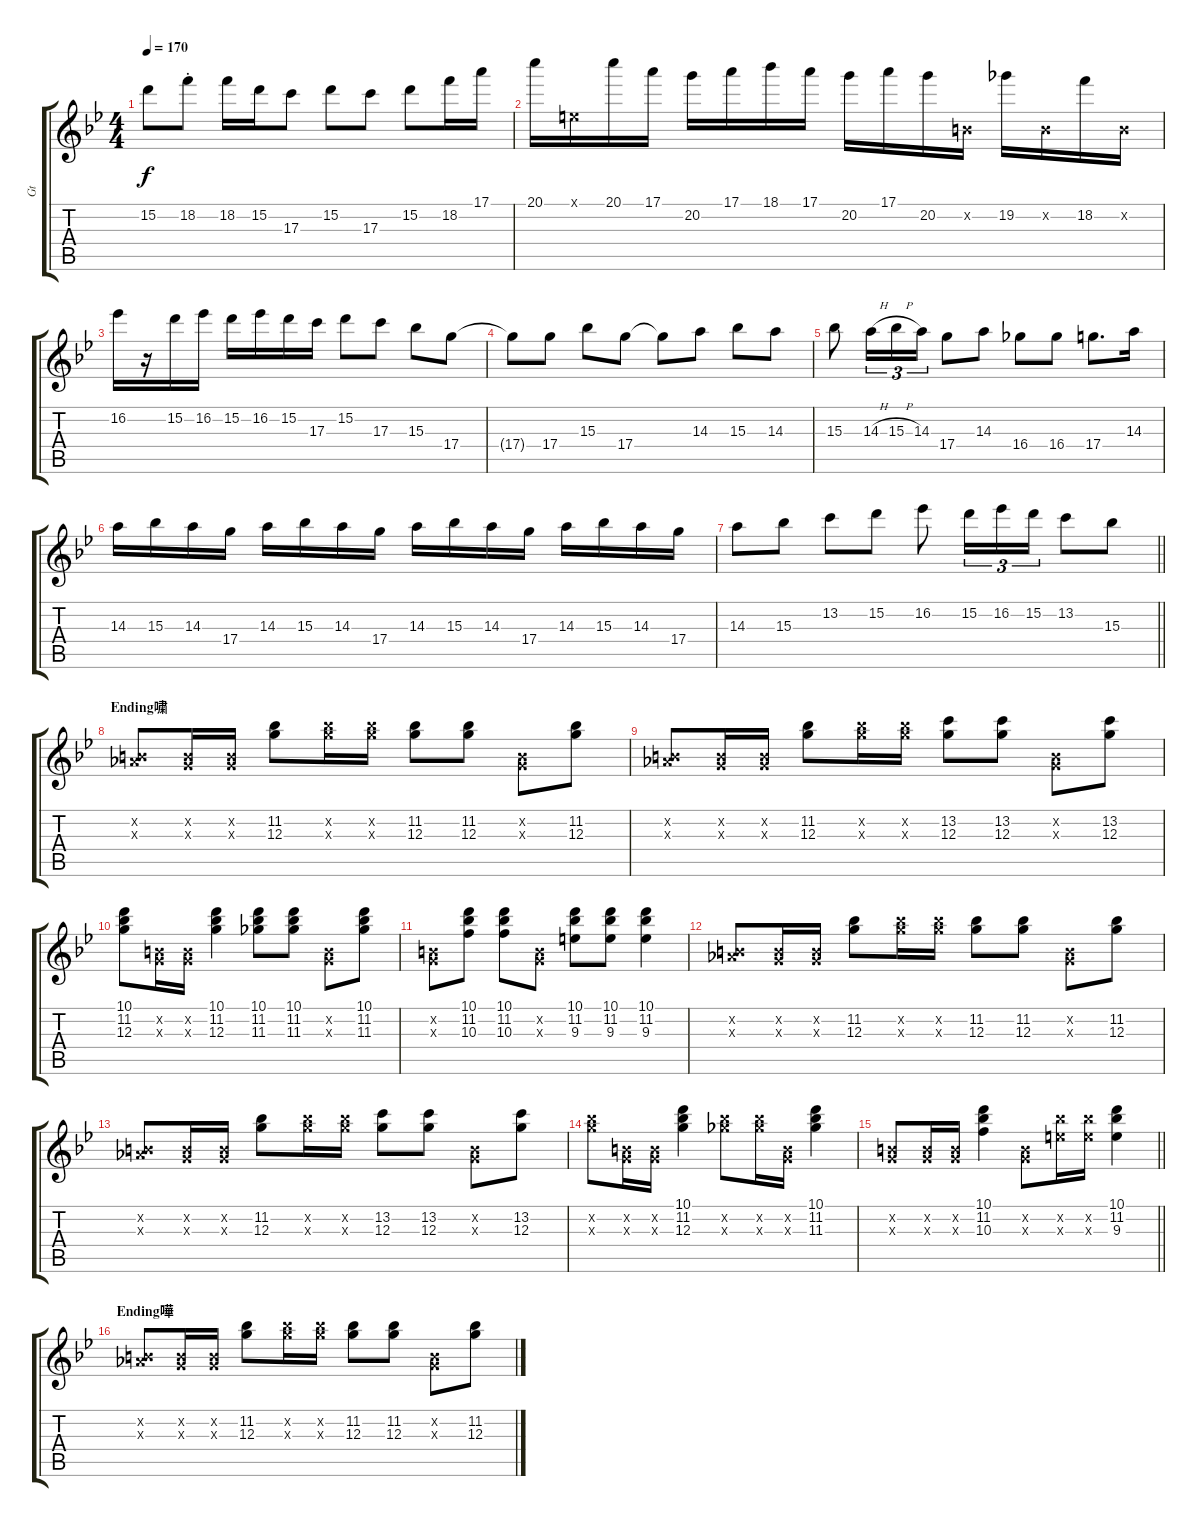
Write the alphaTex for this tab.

\track ("Gt" "Gt") {instrument distortionguitar}
\staff {score tabs}
\tuning (E4 B3 G3 D3 A2 E2) {hide}
\ts (4 4)
\tempo 170
\clef g2
\ks bb
15.2.8{dy f} 18.2{st}.8 18.2.16 15.2.16 17.3.8 15.2.8 17.3.8 15.2.8 18.2.16 17.1.16 |
20.1.16 0.1{x}.16 20.1.16 17.1.16 20.2.16 17.1.16 18.1.16 17.1.16 20.2.16 17.1.16 20.2.16 0.2{x}.16 19.2.16 0.2{x}.16 18.2.16 0.2{x}.16 |
16.2.16 r.16 15.2.16 16.2.16 15.2.16 16.2.16 15.2.16 17.3.16 15.2.8 17.3.8 15.3.8 17.4.8 |
17.4{t}.8 17.4.8 15.3.8 17.4.8 17.4{t}.8 14.3.8 15.3.8 14.3.8 |
15.3.8 14.3{h}.16{tu (3 2)} 15.3{h}.16{tu (3 2)} 14.3.16{tu (3 2)} 17.4.8 14.3.8 16.4.8 16.4.8 17.4.8{d} 14.3.16 |
14.3.16 15.3.16 14.3.16 17.4.16 14.3.16 15.3.16 14.3.16 17.4.16 14.3.16 15.3.16 14.3.16 17.4.16 14.3.16 15.3.16 14.3.16 17.4.16 |
\barLineRight lightlight
14.3.8 15.3.8 13.2.8 15.2.8 16.2.8 15.2.16{tu (3 2)} 16.2.16{tu (3 2)} 15.2.16{tu (3 2)} 13.2.8 15.3.8 |
\section ("" "Ending嘨")
(0.2{x} 1.3{x}).8{volume 9} (0.2{x} 0.3{x}).16 (0.2{x} 0.3{x}).16 (11.2 12.3).8 (11.2{x} 12.3{x}).16 (11.2{x} 12.3{x}).16 (11.2 12.3).8 (11.2 12.3).8 (0.2{x} 0.3{x}).8 (11.2 12.3).8 |
(0.2{x} 1.3{x}).8 (0.2{x} 0.3{x}).16 (0.2{x} 0.3{x}).16 (11.2 12.3).8 (11.2{x} 12.3{x}).16 (11.2{x} 12.3{x}).16 (13.2 12.3).8 (13.2 12.3).8 (0.2{x} 0.3{x}).8 (13.2 12.3).8 |
(10.1 11.2 12.3).8 (0.2{x} 0.3{x}).16 (0.2{x} 0.3{x}).16 (10.1 11.2 12.3).4 (10.1 11.2 11.3).8 (10.1 11.2 11.3).8 (0.2{x} 0.3{x}).8 (10.1 11.2 11.3).8 |
(0.2{x} 0.3{x}).8 (10.1 11.2 10.3).8 (10.1 11.2 10.3).8 (0.2{x} 0.3{x}).8 (10.1 11.2 9.3).8 (10.1 11.2 9.3).8 (10.1 11.2 9.3).4 |
(0.2{x} 1.3{x}).8 (0.2{x} 0.3{x}).16 (0.2{x} 0.3{x}).16 (11.2 12.3).8 (11.2{x} 12.3{x}).16 (11.2{x} 12.3{x}).16 (11.2 12.3).8 (11.2 12.3).8 (0.2{x} 0.3{x}).8 (11.2 12.3).8 |
(0.2{x} 1.3{x}).8 (0.2{x} 0.3{x}).16 (0.2{x} 0.3{x}).16 (11.2 12.3).8 (11.2{x} 12.3{x}).16 (11.2{x} 12.3{x}).16 (13.2 12.3).8 (13.2 12.3).8 (0.2{x} 0.3{x}).8 (13.2 12.3).8 |
(11.2{x} 12.3{x}).8 (0.2{x} 0.3{x}).16 (0.2{x} 0.3{x}).16 (10.1 11.2 12.3).4 (11.2{x} 11.3{x}).8 (11.2{x} 11.3{x}).16 (0.2{x} 0.3{x}).16 (10.1 11.2 11.3).4 |
\barLineRight lightlight
(0.2{x} 0.3{x}).8 (0.2{x} 0.3{x}).16 (0.2{x} 0.3{x}).16 (10.1 11.2 10.3).4 (0.2{x} 0.3{x}).8 (11.2{x} 9.3{x}).16 (11.2{x} 9.3{x}).16 (10.1 11.2 9.3).4 |
\section ("" "Ending嘩")
(0.2{x} 1.3{x}).8 (0.2{x} 0.3{x}).16 (0.2{x} 0.3{x}).16 (11.2 12.3).8 (11.2{x} 12.3{x}).16 (11.2{x} 12.3{x}).16 (11.2 12.3).8 (11.2 12.3).8 (0.2{x} 0.3{x}).8 (11.2 12.3).8
